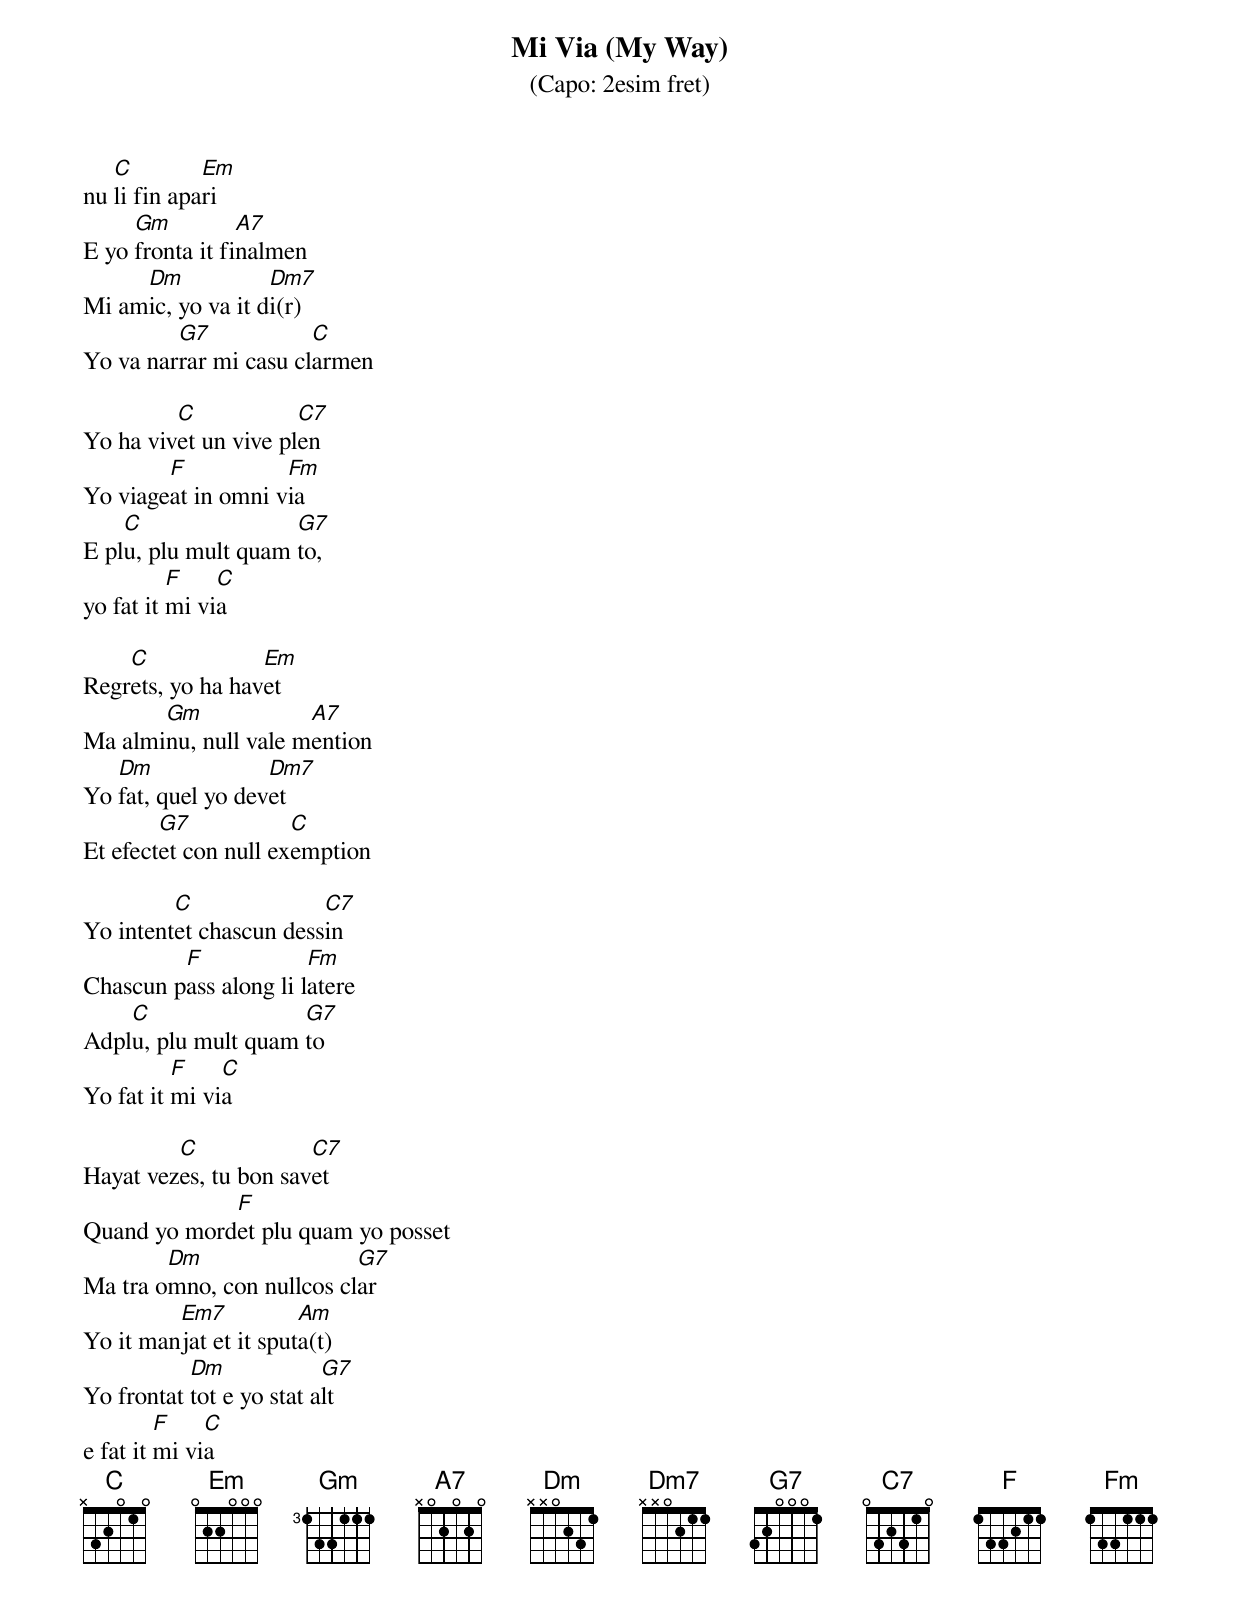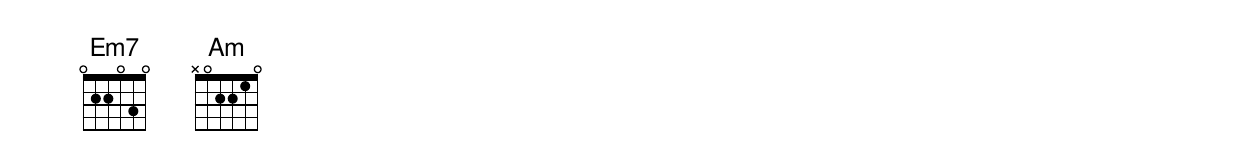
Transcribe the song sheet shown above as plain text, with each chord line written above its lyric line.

Mi Via (My Way)
(Capo: 2esim fret)

   C         Em
nu li fin apari
     Gm          A7
E yo fronta it finalmen
     Dm            Dm7
Mi amic, yo va it di(r)
         G7            C
Yo va narrar mi casu clarmen

         C            C7
Yo ha vivet un vive plen
        F           Fm
Yo viageat in omni via
    C                G7
E plu, plu mult quam to,
          F    C
yo fat it mi via

    C             Em
Regrets, yo ha havet
       Gm             A7
Ma alminu, null vale mention
   Dm              Dm7
Yo fat, quel yo devet
        G7            C
Et efectet con null exemption

         C              C7
Yo intentet chascun dessin
         F             Fm
Chascun pass along li latere
    C                G7
Adplu, plu mult quam to
          F    C
Yo fat it mi via

         C             C7
Hayat vezes, tu bon savet
             F
Quand yo mordet plu quam yo posset
        Dm                 G7
Ma tra omno, con nullcos clar
         Em7           Am
Yo it manjat et it sputa(t)
           Dm             G7
Yo frontat tot e yo stat alt
         F    C
e fat it mi via
